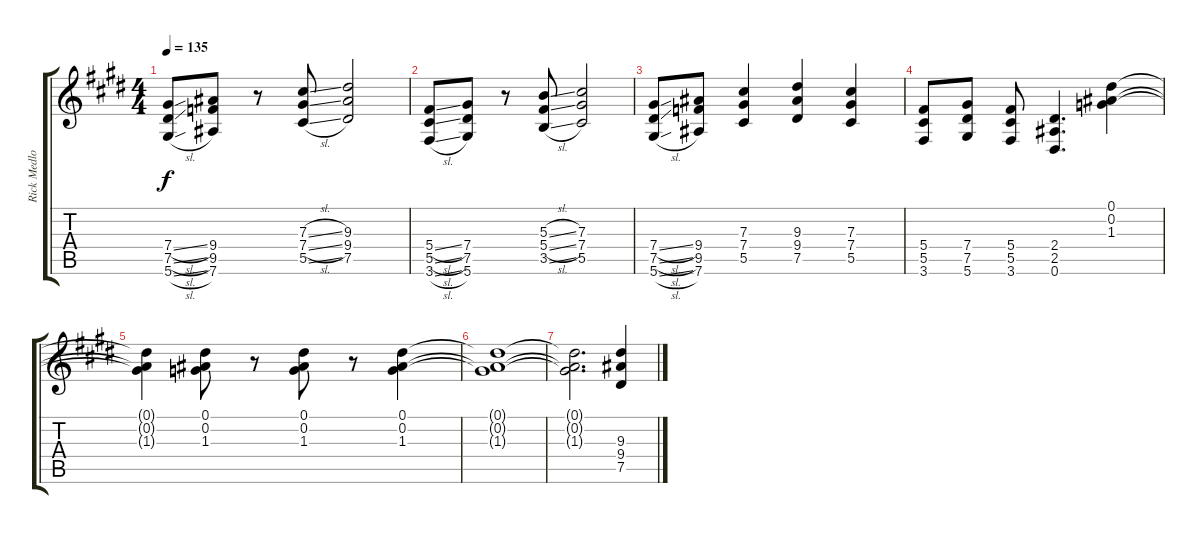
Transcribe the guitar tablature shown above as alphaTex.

\track ("Rick Medlocke Guitar I" "Rick Medlo") {instrument overdrivenguitar}
\staff {score tabs}
\tuning (Eb4 Bb3 Gb3 Db3 Ab2 Eb2) {hide}
\ts (4 4)
\tempo 135
\clef g2
\ks e
(7.4{sl} 7.5{sl} 5.6{sl}).8{dy f} (9.4 9.5 7.6).8 r.8 (7.3{sl} 7.4{sl} 5.5{sl}).8 (9.3 9.4 7.5).2 |
(5.4{sl} 5.5{sl} 3.6{sl}).8 (7.4 7.5 5.6).8 r.8 (5.3{sl} 5.4{sl} 3.5{sl}).8 (7.3 7.4 5.5).2 |
(7.4{sl} 7.5{sl} 5.6{sl}).8 (9.4 9.5 7.6).8 (7.3 7.4 5.5).4 (9.3 9.4 7.5).4 (7.3 7.4 5.5).4 |
(5.4 5.5 3.6).8 (7.4 7.5 5.6).8 (5.4 5.5 3.6).8 (2.4 2.5 0.6).4{d volume 11} (0.1 0.2 1.3).4 |
(0.1{t} 0.2{t} 1.3{t}).4 (0.1 0.2 1.3).8 r.8 (0.1 0.2 1.3).8 r.8 (0.1 0.2 1.3).4 |
(0.1{t} 0.2{t} 1.3{t}).1 |
(0.1{t} 0.2{t} 1.3{t}).2{d} (9.3 9.4 7.5).4
